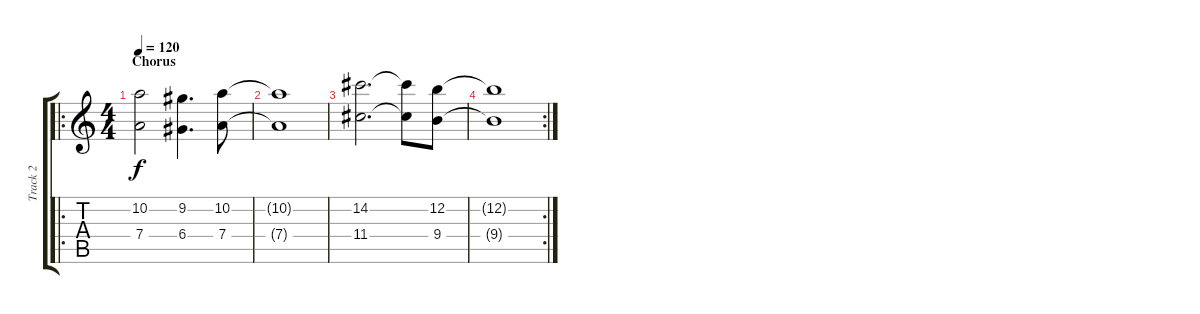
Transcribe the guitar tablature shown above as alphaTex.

\track ("Track 2" "Track 2") {instrument acousticguitarsteel}
\staff {score tabs}
\tuning (E4 B3 G3 D3 A2 E2) {hide}
\ro
\ts (4 4)
\section ("" "Chorus")
\tempo 120
\clef g2
\ks c
(10.2 7.4).2{dy f} (9.2 6.4).4{d} (10.2 7.4).8 |
(10.2{t} 7.4{t}).1 |
(14.2 11.4).2{d} (14.2{t} 11.4{t}).8 (12.2 9.4).8 |
\rc 2
(12.2{t} 9.4{t}).1
